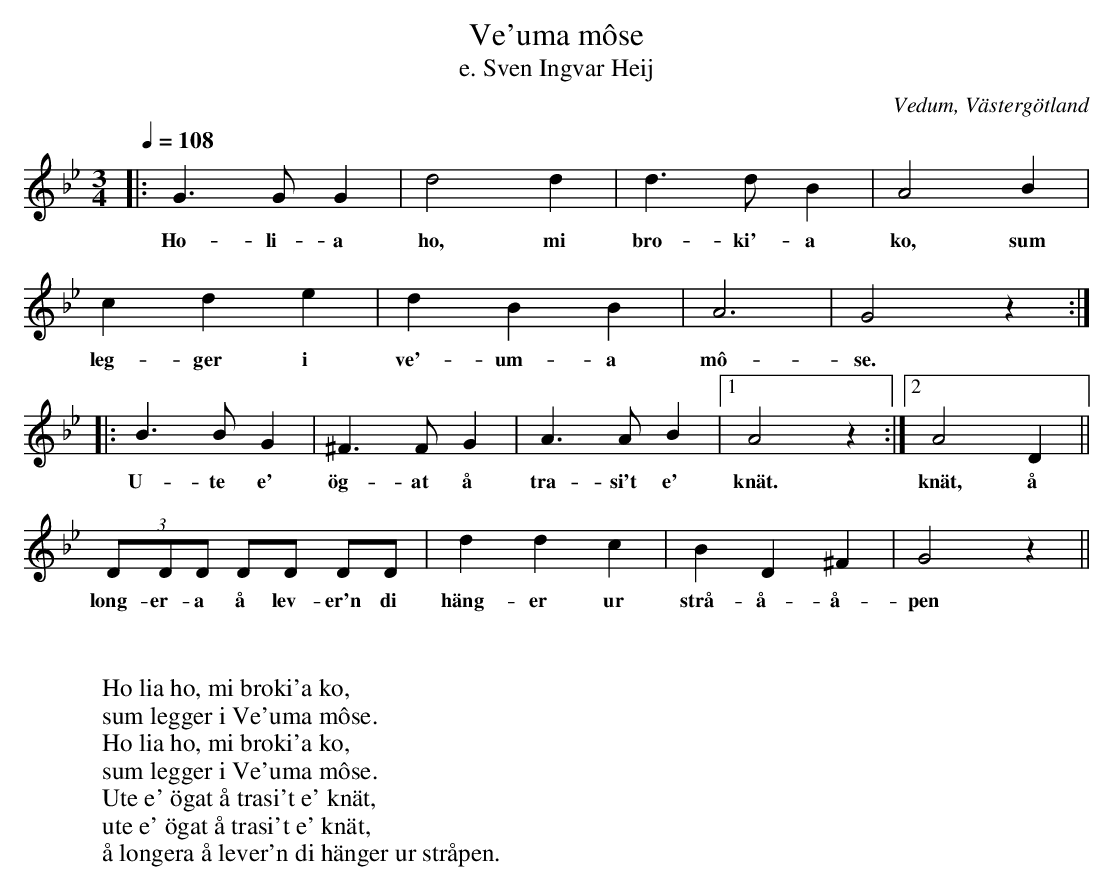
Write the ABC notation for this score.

X:1
T:Ve'uma môse
T:e. Sven Ingvar Heij
O:Vedum, Västergötland
W:
W:
W:Ho lia ho, mi broki'a ko,
W:sum legger i Ve'uma môse.
W:Ho lia ho, mi broki'a ko,
W:sum legger i Ve'uma môse.
W:Ute e' ögat å trasi't e' knät,
W:ute e' ögat å trasi't e' knät,
W:å longera å lever'n di hänger ur stråpen.
M:3/4
L:1/8
Q:1/4=108
K:Gm
|:G3GG2 | d4 d2 | d3d B2 | A4 B2|
w:Ho-li-a ho, mi bro-ki'-a ko, sum
c2d2e2 |d2 B2 B2 | A6 | G4z2 :|
w:leg-ger i ve'-um-a mô-se.
|:B3BG2 | ^F3FG2 | A3AB2 |1 A4z2 :|2 A4 D2 ||
w:U-te e' ög-at å tra-si't e' knät. knät, å
(3DDD DD DD| d2d2c2 | B2D2^F2 | G4z2 ||
w:long-er-a å lev-er'n di häng-er ur strå-å-å-pen
